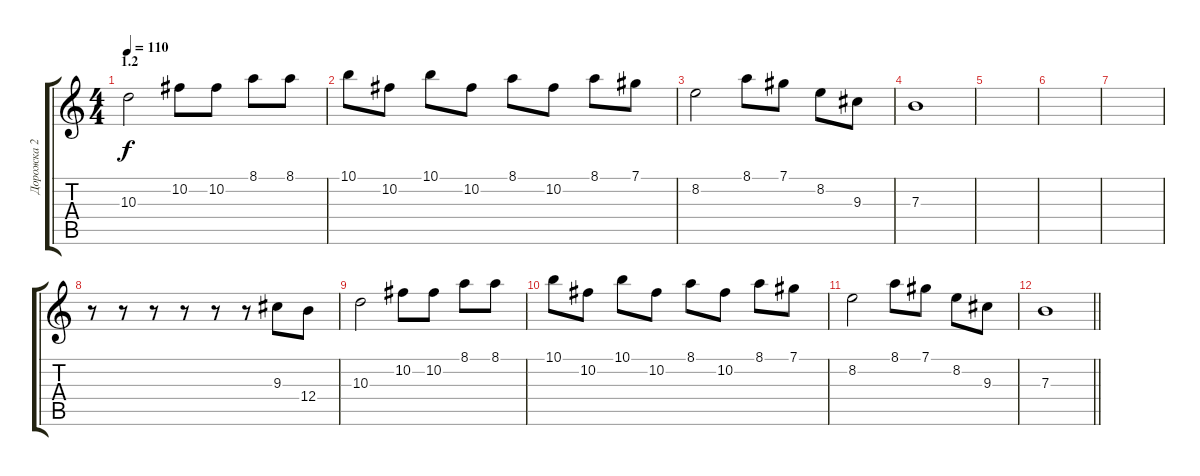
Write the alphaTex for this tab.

\track ("Дорожка 2" "Дорожка 2") {instrument distortionguitar}
\staff {score tabs}
\tuning (Db4 Ab3 E3 B2 Gb2 B1) {hide}
\ts (4 4)
\section ("" "1.2")
\tempo 110
\clef g2
\ks c
10.3.2{dy f} 10.2.8 10.2.8 8.1.8 8.1.8 |
10.1.8 10.2.8 10.1.8 10.2.8 8.1.8 10.2.8 8.1.8 7.1.8 |
8.2.2 8.1.8 7.1.8 8.2.8 9.3.8 |
7.3.1 |
|
|
|
r.8 r.8 r.8 r.8 r.8 r.8 9.3.8 12.4.8 |
10.3.2 10.2.8 10.2.8 8.1.8 8.1.8 |
10.1.8 10.2.8 10.1.8 10.2.8 8.1.8 10.2.8 8.1.8 7.1.8 |
8.2.2 8.1.8 7.1.8 8.2.8 9.3.8 |
\barLineRight lightlight
7.3.1
